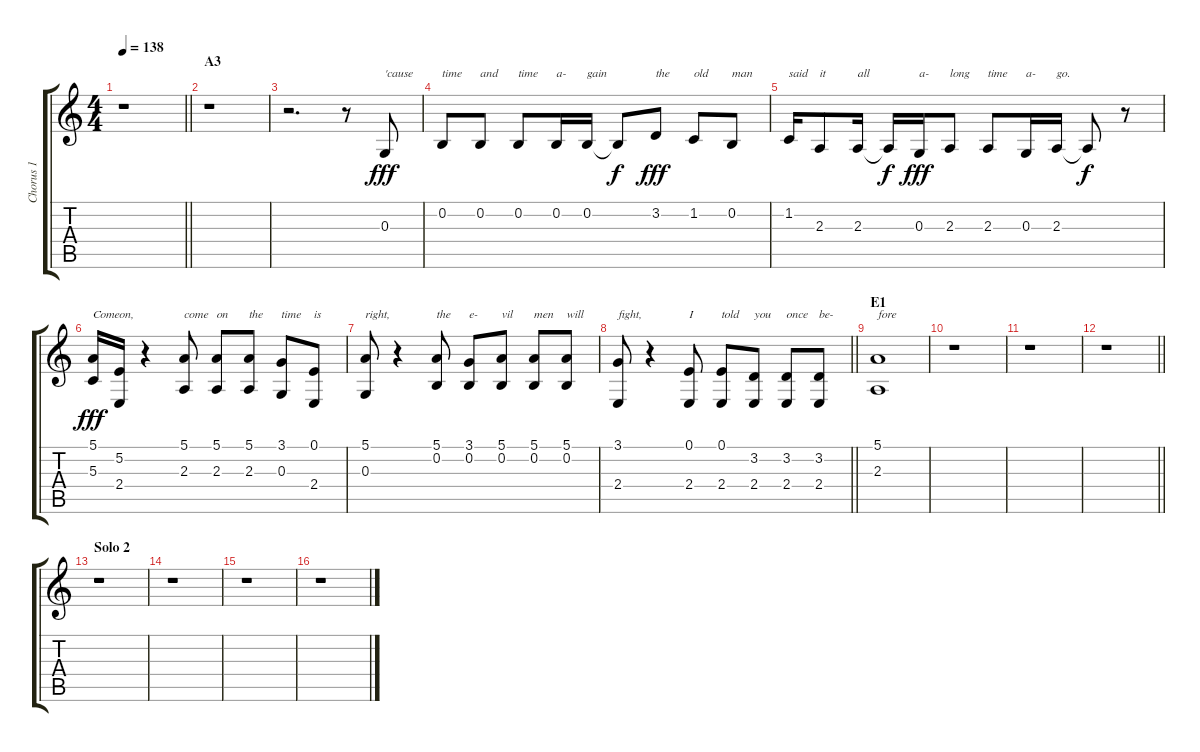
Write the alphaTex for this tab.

\track ("Chorus 1" "Chorus 1") {instrument lead6voice}
\staff {score tabs}
\tuning (E4 B3 G3 D3 A2 E2) {hide}
\ts (4 4)
\tempo 138
\clef g2
\barLineRight lightlight
\ks c
r.1{dy fff} |
\section ("" "A3")
r.1 |
r.2{d} r.8 0.3.8{txt "'cause"} |
0.2.8{txt "time"} 0.2.8{txt "and"} 0.2.8{txt "time"} 0.2.16{txt "a-"} 0.2.16{txt "gain"} 0.2{t}.8{dy f} 3.2.8{txt "the" dy fff} 1.2.8{txt "old"} 0.2.8{txt "man"} |
1.2.16{txt "said"} 2.3.8{txt "it"} 2.3.16{txt "all"} 2.3{t}.16{dy f} 0.3.16{txt "a-" dy fff} 2.3.8{txt "long"} 2.3.8{txt "time"} 0.3.16{txt "a-"} 2.3.16{txt "go."} 2.3{t}.8{dy f} r.8 |
(5.1 5.3).16{txt "Come" dy fff} (5.2 2.4).16{txt "on,"} r.4 (5.1 2.3).8{txt "come"} (5.1 2.3).8{txt "on"} (5.1 2.3).8{txt "the"} (3.1 0.3).8{txt "time"} (0.1 2.4).8{txt "is"} |
(5.1 0.3).8{txt "right,"} r.4 (5.1 0.2).8{txt "the"} (3.1 0.2).8{txt "e-"} (5.1 0.2).8{txt "vil"} (5.1 0.2).8{txt "men"} (5.1 0.2).8{txt "will"} |
\barLineRight lightlight
(3.1 2.4).8{txt "fight,"} r.4 (0.1 2.4).8{txt "I"} (0.1 2.4).8{txt "told"} (3.2 2.4).8{txt "you"} (3.2 2.4).8{txt "once"} (3.2 2.4).8{txt "be-"} |
\section ("" "E1")
(5.1 2.3).1{txt "fore"} |
r.1 |
r.1 |
\barLineRight lightlight
r.1 |
\section ("" "Solo 2")
r.1 |
r.1 |
r.1 |
r.1
